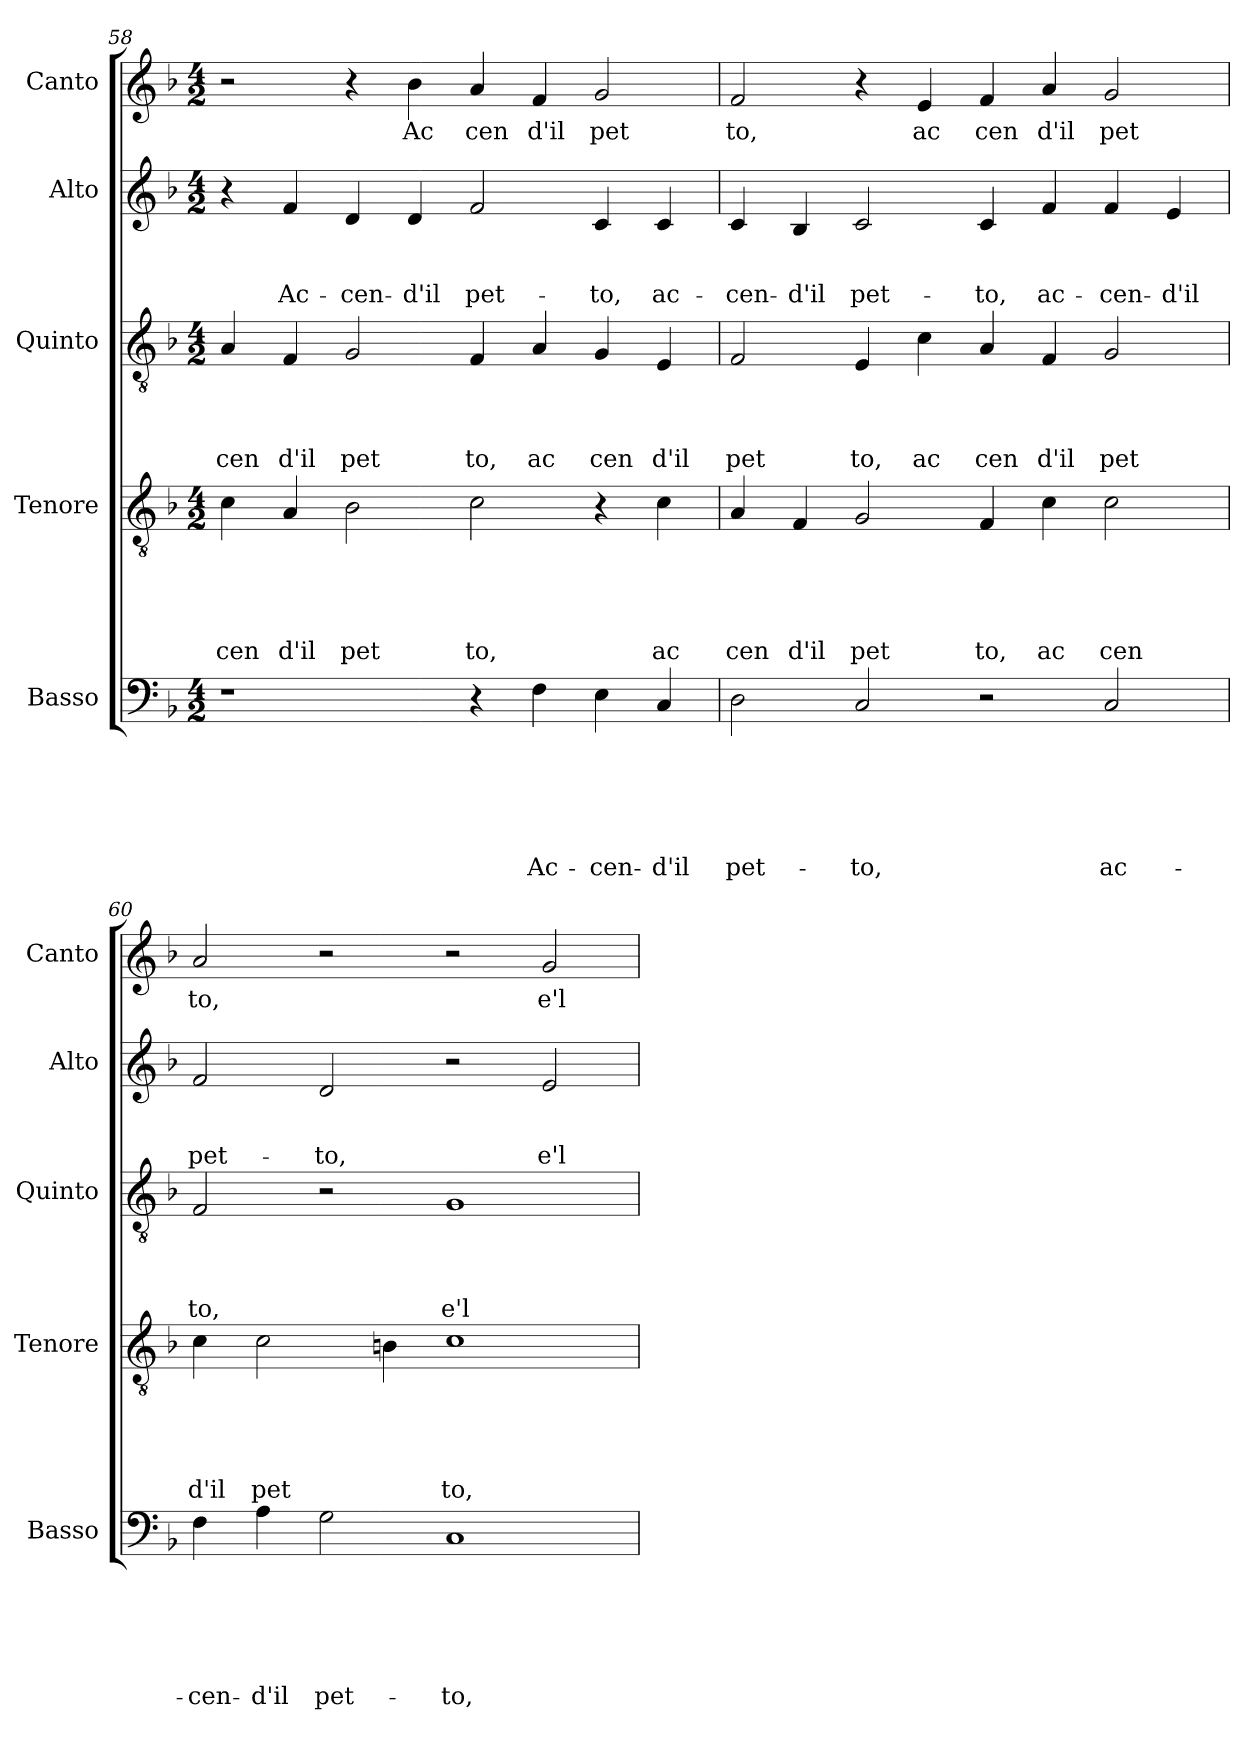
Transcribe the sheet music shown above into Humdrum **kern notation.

**kern	**text	**text	**text	**text	**text	**text	**kern	**text	**text	**text	**text	**text	**kern	**text	**text	**text	**text	**kern	**text	**text	**text	**kern	**text
*part5	*part5	*part5	*part5	*part5	*part5	*part5	*part4	*part4	*part4	*part4	*part4	*part4	*part3	*part3	*part3	*part3	*part3	*part2	*part2	*part2	*part2	*part1	*part1
*staff5	*staff5	*staff5	*staff5	*staff5	*staff5	*staff5	*staff4	*staff4	*staff4	*staff4	*staff4	*staff4	*staff3	*staff3	*staff3	*staff3	*staff3	*staff2	*staff2	*staff2	*staff2	*staff1	*staff1
*I"Basso	*	*	*	*	*	*	*I"Tenore	*	*	*	*	*	*I"Quinto	*	*	*	*	*I"Alto	*	*	*	*I"Canto	*
*I'Basso	*	*	*	*	*	*	*I'Tenore	*	*	*	*	*	*I'Quinto	*	*	*	*	*I'Alto	*	*	*	*I'Canto	*
*clefF4	*	*	*	*	*	*	*clefGv2	*	*	*	*	*	*clefGv2	*	*	*	*	*clefG2	*	*	*	*clefG2	*
*ITrd-3c-5	*	*	*	*	*	*	*	*	*	*	*	*	*ITrd-3c-5	*	*	*	*	*ITrd-3c-5	*	*	*	*	*
*k[b-e-]	*	*	*	*	*	*	*k[b-]	*	*	*	*	*	*k[b-e-]	*	*	*	*	*k[b-e-]	*	*	*	*k[b-]	*
*B-:	*	*	*	*	*	*	*F:	*	*	*	*	*	*B-:	*	*	*	*	*B-:	*	*	*	*F:	*
*M4/2	*	*	*	*	*	*	*M4/2	*	*	*	*	*	*M4/2	*	*	*	*	*M4/2	*	*	*	*M4/2	*
=58	=58	=58	=58	=58	=58	=58	=58	=58	=58	=58	=58	=58	=58	=58	=58	=58	=58	=58	=58	=58	=58	=58	=58
!	!	!	!	!	!	!	!	!	!	!	!	!LO:LY:b	!	!	!	!	!LO:LY:b	!	!	!	!	!	!
1r	.	.	.	.	.	.	4c\	.	.	.	.	cen	4d/	.	.	.	cen	4r	.	.	.	2r	.
!	!	!	!	!	!	!	!	!	!	!	!	!LO:LY:b	!	!	!	!	!LO:LY:b	!	!	!	!LO:LY:b	!	!
.	.	.	.	.	.	.	4A/	.	.	.	.	d'il	4B-/	.	.	.	d'il	4b-/	.	.	Ac-	.	.
!	!	!	!	!	!	!	!	!	!	!	!	!LO:LY:b	!	!	!	!	!LO:LY:b	!	!	!	!LO:LY:b	!	!
.	.	.	.	.	.	.	2B-\	.	.	.	.	pet	2c/	.	.	.	pet	4g/	.	.	-cen-	4r	.
!	!	!	!	!	!	!	!	!	!	!	!	!	!	!	!	!	!	!	!	!	!LO:LY:b	!	!LO:LY:b
.	.	.	.	.	.	.	.	.	.	.	.	.	.	.	.	.	.	4g/	.	.	-d'il	4b-\	Ac
!	!	!	!	!	!	!	!	!	!	!	!	!LO:LY:b	!	!	!	!	!LO:LY:b	!	!	!	!LO:LY:b	!	!LO:LY:b
4r	.	.	.	.	.	.	2c\	.	.	.	.	to,	4B-/	.	.	.	to,	2b-/	.	.	pet-	4a/	cen
!	!	!	!	!	!	!LO:LY:b	!	!	!	!	!	!	!	!	!	!	!LO:LY:b	!	!	!	!	!	!LO:LY:b
4B-\	.	.	.	.	.	Ac-	.	.	.	.	.	.	4d/	.	.	.	ac	.	.	.	.	4f/	d'il
!	!	!	!	!	!	!LO:LY:b	!	!	!	!	!	!	!	!	!	!	!LO:LY:b	!	!	!	!LO:LY:b	!	!LO:LY:b
4A\	.	.	.	.	.	-cen-	4r	.	.	.	.	.	4c/	.	.	.	cen	4f/	.	.	-to,	2g/	pet
!	!	!	!	!	!	!LO:LY:b	!	!	!	!	!	!LO:LY:b	!	!	!	!	!LO:LY:b	!	!	!	!LO:LY:b	!	!
4F/	.	.	.	.	.	-d'il	4c\	.	.	.	.	ac	4A/	.	.	.	d'il	4f/	.	.	ac-	.	.
=59	=59	=59	=59	=59	=59	=59	=59	=59	=59	=59	=59	=59	=59	=59	=59	=59	=59	=59	=59	=59	=59	=59	=59
!	!	!	!	!	!	!LO:LY:b	!	!	!	!	!	!LO:LY:b	!	!	!	!	!LO:LY:b	!	!	!	!LO:LY:b	!	!LO:LY:b
2G\	.	.	.	.	.	pet-	4A/	.	.	.	.	cen	2B-/	.	.	.	pet	4f/	.	.	-cen-	2f/	to,
!	!	!	!	!	!	!	!	!	!	!	!	!LO:LY:b	!	!	!	!	!	!	!	!	!LO:LY:b	!	!
.	.	.	.	.	.	.	4F/	.	.	.	.	d'il	.	.	.	.	.	4e-/	.	.	-d'il	.	.
!	!	!	!	!	!	!LO:LY:b	!	!	!	!	!	!LO:LY:b	!	!	!	!	!LO:LY:b	!	!	!	!LO:LY:b	!	!
2F/	.	.	.	.	.	-to,	2G/	.	.	.	.	pet	4A/	.	.	.	to,	2f/	.	.	pet-	4r	.
!	!	!	!	!	!	!	!	!	!	!	!	!	!	!	!	!	!LO:LY:b	!	!	!	!	!	!LO:LY:b
.	.	.	.	.	.	.	.	.	.	.	.	.	4f\	.	.	.	ac	.	.	.	.	4e/	ac
!	!	!	!	!	!	!	!	!	!	!	!	!LO:LY:b	!	!	!	!	!LO:LY:b	!	!	!	!LO:LY:b	!	!LO:LY:b
2r	.	.	.	.	.	.	4F/	.	.	.	.	to,	4d/	.	.	.	cen	4f/	.	.	-to,	4f/	cen
!	!	!	!	!	!	!	!	!	!	!	!	!LO:LY:b	!	!	!	!	!LO:LY:b	!	!	!	!LO:LY:b	!	!LO:LY:b
.	.	.	.	.	.	.	4c\	.	.	.	.	ac	4B-/	.	.	.	d'il	4b-/	.	.	ac-	4a/	d'il
!	!	!	!	!	!	!LO:LY:b	!	!	!	!	!	!LO:LY:b	!	!	!	!	!LO:LY:b	!	!	!	!LO:LY:b	!	!LO:LY:b
2F/	.	.	.	.	.	ac-	2c\	.	.	.	.	cen	2c/	.	.	.	pet	4b-/	.	.	-cen-	2g/	pet
!	!	!	!	!	!	!	!	!	!	!	!	!	!	!	!	!	!	!	!	!	!LO:LY:b	!	!
.	.	.	.	.	.	.	.	.	.	.	.	.	.	.	.	.	.	4a/	.	.	-d'il	.	.
=60	=60	=60	=60	=60	=60	=60	=60	=60	=60	=60	=60	=60	=60	=60	=60	=60	=60	=60	=60	=60	=60	=60	=60
!	!	!	!	!	!	!LO:LY:b	!	!	!	!	!	!LO:LY:b	!	!	!	!	!LO:LY:b	!	!	!	!LO:LY:b	!	!LO:LY:b
4B-\	.	.	.	.	.	-cen-	4c\	.	.	.	.	d'il	2B-/	.	.	.	to,	2b-/	.	.	pet-	2a/	to,
!	!	!	!	!	!	!LO:LY:b	!	!	!	!	!	!LO:LY:b	!	!	!	!	!	!	!	!	!	!	!
4d\	.	.	.	.	.	-d'il	2c\	.	.	.	.	pet	.	.	.	.	.	.	.	.	.	.	.
!	!	!	!	!	!	!LO:LY:b	!	!	!	!	!	!	!	!	!	!	!	!	!	!	!LO:LY:b	!	!
2c\	.	.	.	.	.	pet-	.	.	.	.	.	.	2r	.	.	.	.	2g/	.	.	-to,	2r	.
.	.	.	.	.	.	.	4Bn\	.	.	.	.	.	.	.	.	.	.	.	.	.	.	.	.
!	!	!	!	!	!	!LO:LY:b	!	!	!	!	!	!LO:LY:b	!	!	!	!	!LO:LY:b	!	!	!	!	!	!
1F	.	.	.	.	.	-to,	1c	.	.	.	.	to,	1c	.	.	.	e'l	2r	.	.	.	2r	.
!	!	!	!	!	!	!	!	!	!	!	!	!	!	!	!	!	!	!	!	!	!LO:LY:b	!	!LO:LY:b
.	.	.	.	.	.	.	.	.	.	.	.	.	.	.	.	.	.	2a/	.	.	e'l	2g/	e'l
=	=	=	=	=	=	=	=	=	=	=	=	=	=	=	=	=	=	=	=	=	=	=	=
*-	*-	*-	*-	*-	*-	*-	*-	*-	*-	*-	*-	*-	*-	*-	*-	*-	*-	*-	*-	*-	*-	*-	*-
